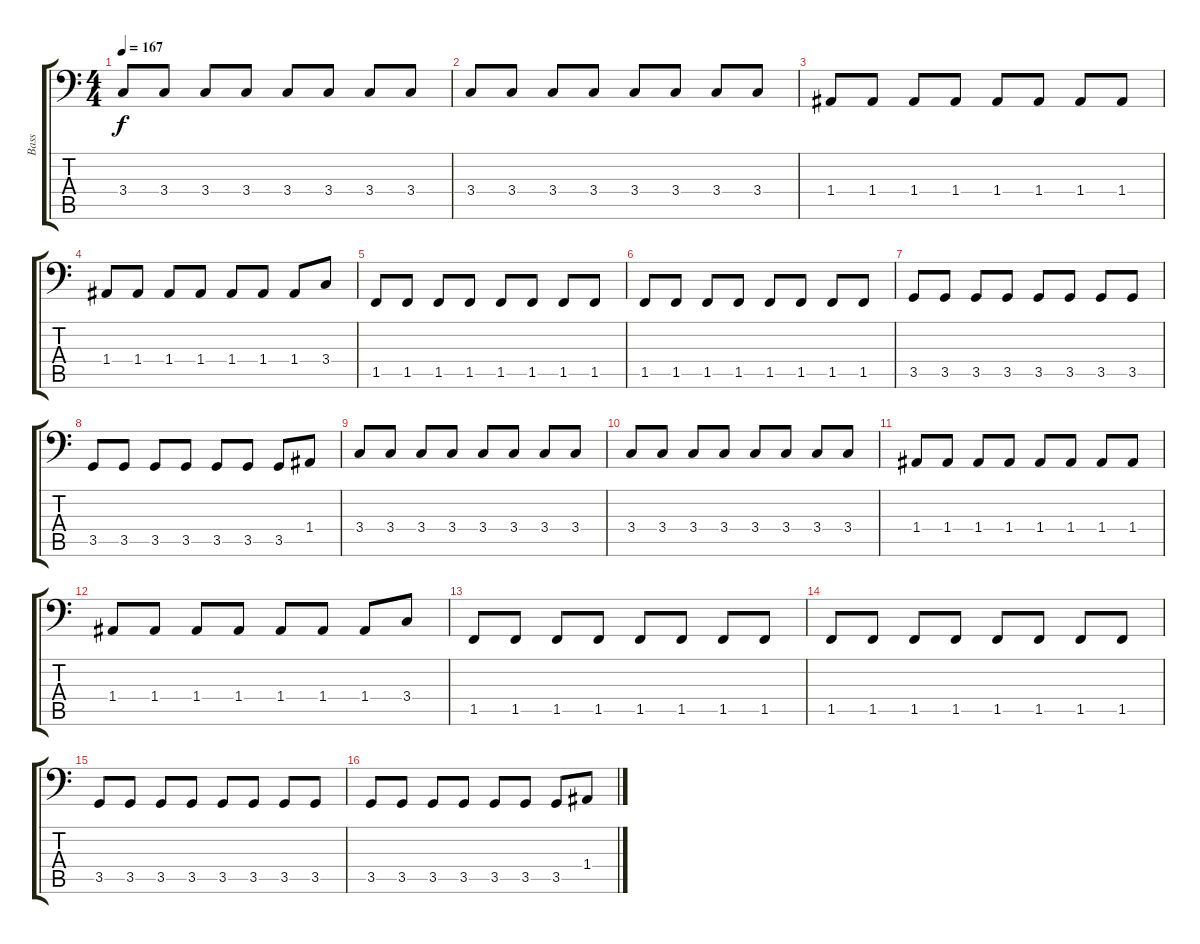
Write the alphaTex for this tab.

\track ("Bass" "Bass") {instrument electricbassfinger}
\staff {score tabs}
\tuning (C3 G2 D2 A1 E1 B0) {hide}
\ts (4 4)
\tempo 167
\clef f4
\ks c
3.4.8{dy f instrument electricbassfinger} 3.4.8 3.4.8 3.4.8 3.4.8 3.4.8 3.4.8 3.4.8 |
3.4.8 3.4.8 3.4.8 3.4.8 3.4.8 3.4.8 3.4.8 3.4.8 |
1.4.8 1.4.8 1.4.8 1.4.8 1.4.8 1.4.8 1.4.8 1.4.8 |
1.4.8 1.4.8 1.4.8 1.4.8 1.4.8 1.4.8 1.4.8 3.4.8 |
1.5.8 1.5.8 1.5.8 1.5.8 1.5.8 1.5.8 1.5.8 1.5.8 |
1.5.8 1.5.8 1.5.8 1.5.8 1.5.8 1.5.8 1.5.8 1.5.8 |
3.5.8 3.5.8 3.5.8 3.5.8 3.5.8 3.5.8 3.5.8 3.5.8 |
3.5.8 3.5.8 3.5.8 3.5.8 3.5.8 3.5.8 3.5.8 1.4.8 |
3.4.8 3.4.8 3.4.8 3.4.8 3.4.8 3.4.8 3.4.8 3.4.8 |
3.4.8 3.4.8 3.4.8 3.4.8 3.4.8 3.4.8 3.4.8 3.4.8 |
1.4.8 1.4.8 1.4.8 1.4.8 1.4.8 1.4.8 1.4.8 1.4.8 |
1.4.8 1.4.8 1.4.8 1.4.8 1.4.8 1.4.8 1.4.8 3.4.8 |
1.5.8 1.5.8 1.5.8 1.5.8 1.5.8 1.5.8 1.5.8 1.5.8 |
1.5.8 1.5.8 1.5.8 1.5.8 1.5.8 1.5.8 1.5.8 1.5.8 |
3.5.8 3.5.8 3.5.8 3.5.8 3.5.8 3.5.8 3.5.8 3.5.8 |
3.5.8 3.5.8 3.5.8 3.5.8 3.5.8 3.5.8 3.5.8 1.4.8
